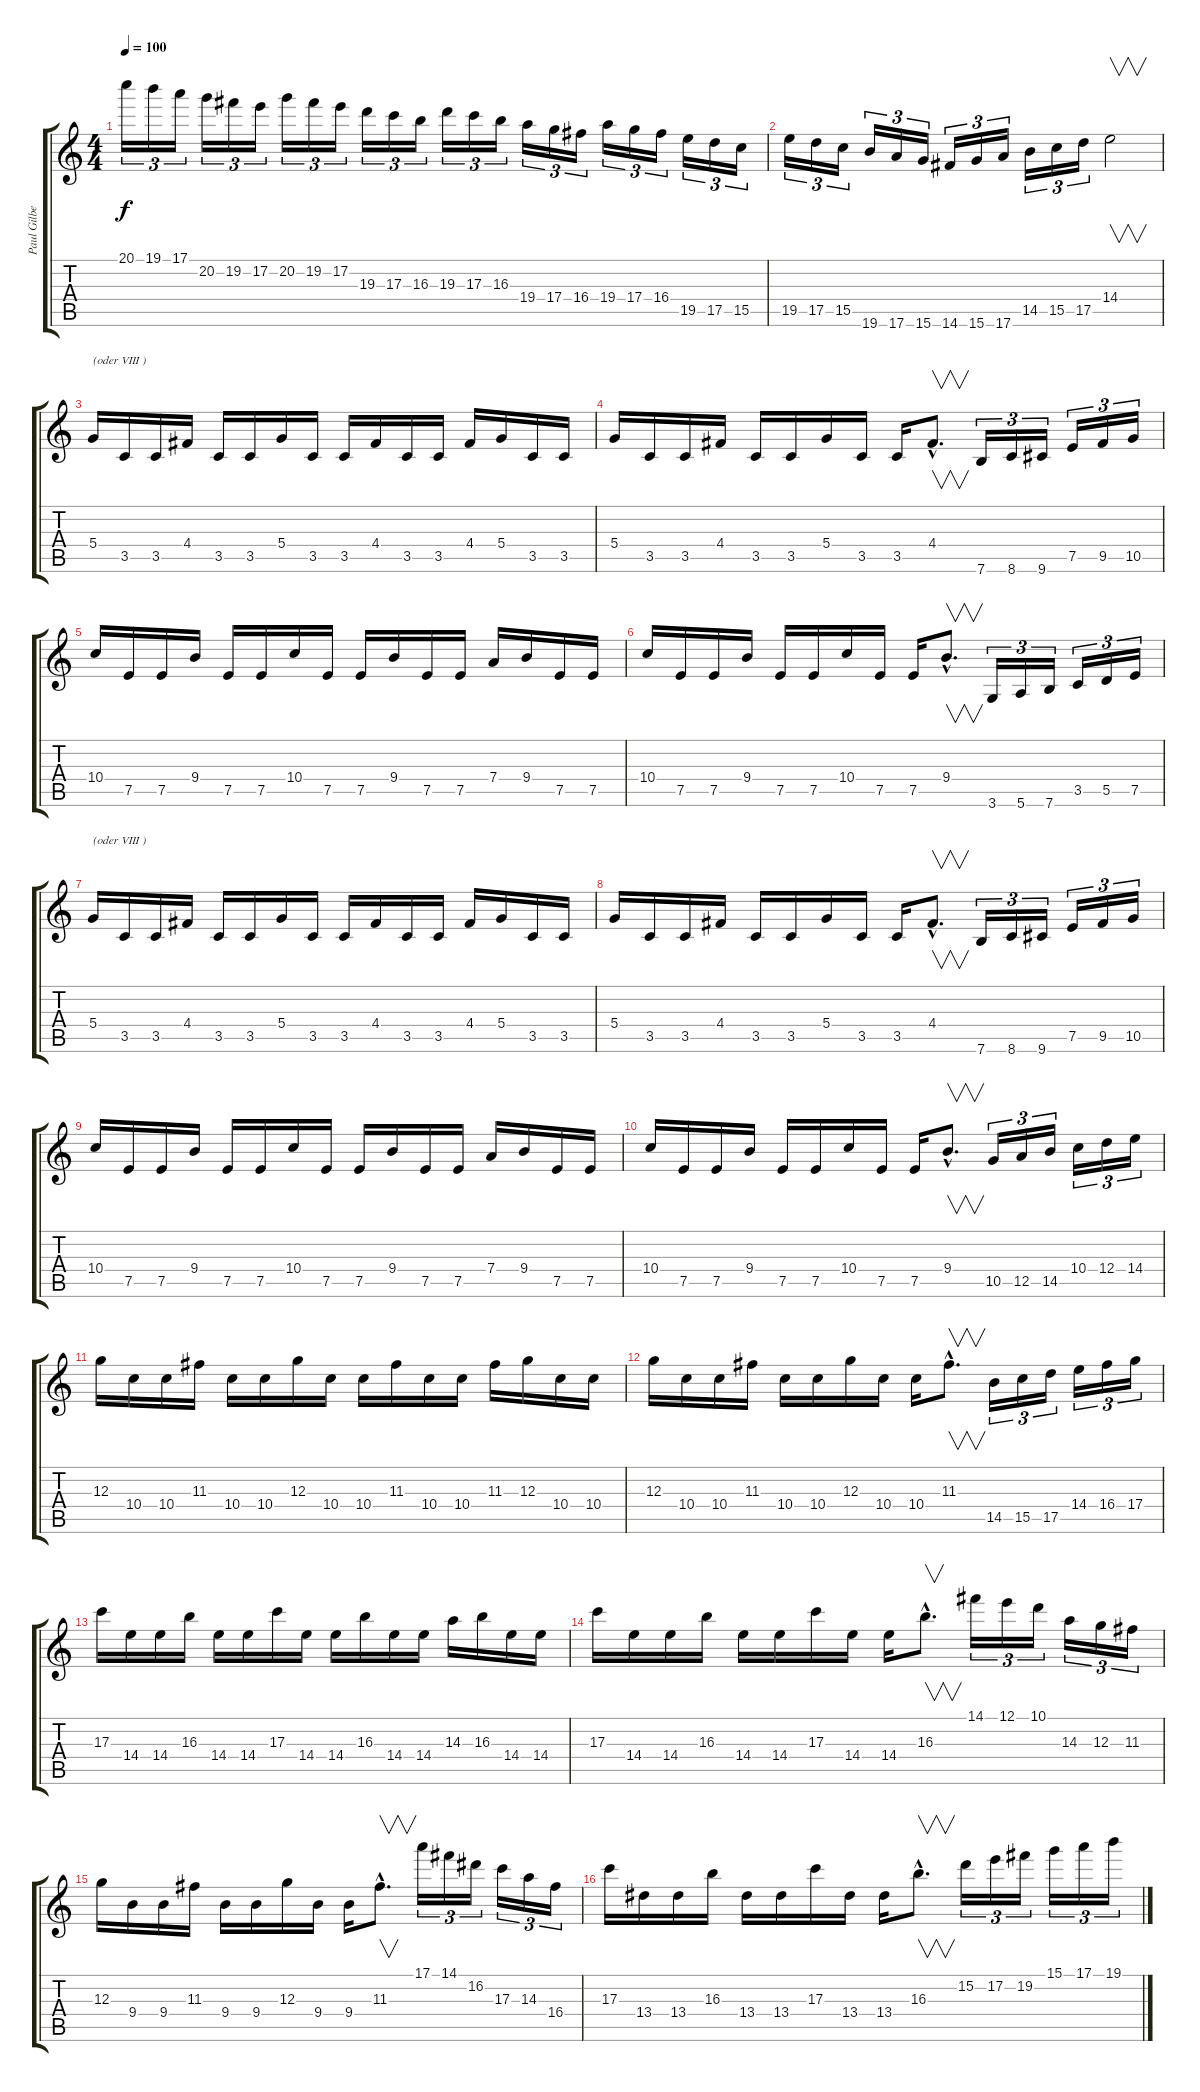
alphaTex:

\track ("Paul Gilbert" "Paul Gilbe") {instrument distortionguitar}
\staff {score tabs}
\tuning (E4 B3 G3 D3 A2 E2) {hide}
\ts (4 4)
\tempo 100
\clef g2
\ks c
20.1.16{tu (3 2) dy f} 19.1.16{tu (3 2)} 17.1.16{tu (3 2)} 20.2.16{tu (3 2)} 19.2.16{tu (3 2)} 17.2.16{tu (3 2)} 20.2.16{tu (3 2)} 19.2.16{tu (3 2)} 17.2.16{tu (3 2)} 19.3.16{tu (3 2)} 17.3.16{tu (3 2)} 16.3.16{tu (3 2)} 19.3.16{tu (3 2)} 17.3.16{tu (3 2)} 16.3.16{tu (3 2)} 19.4.16{tu (3 2)} 17.4.16{tu (3 2)} 16.4.16{tu (3 2)} 19.4.16{tu (3 2)} 17.4.16{tu (3 2)} 16.4.16{tu (3 2)} 19.5.16{tu (3 2)} 17.5.16{tu (3 2)} 15.5.16{tu (3 2)} |
19.5.16{tu (3 2)} 17.5.16{tu (3 2)} 15.5.16{tu (3 2)} 19.6.16{tu (3 2)} 17.6.16{tu (3 2)} 15.6.16{tu (3 2)} 14.6.16{tu (3 2)} 15.6.16{tu (3 2)} 17.6.16{tu (3 2)} 14.5.16{tu (3 2)} 15.5.16{tu (3 2)} 17.5.16{tu (3 2)} 14.4.2{v} |
5.4.16{txt "(oder VIII )"} 3.5.16 3.5.16 4.4.16 3.5.16 3.5.16 5.4.16 3.5.16 3.5.16 4.4.16 3.5.16 3.5.16 4.4.16 5.4.16 3.5.16 3.5.16 |
5.4.16 3.5.16 3.5.16 4.4.16 3.5.16 3.5.16 5.4.16 3.5.16 3.5.16 4.4{hac}.8{v d} 7.6.16{tu (3 2)} 8.6.16{tu (3 2)} 9.6.16{tu (3 2)} 7.5.16{tu (3 2)} 9.5.16{tu (3 2)} 10.5.16{tu (3 2)} |
10.4.16 7.5.16 7.5.16 9.4.16 7.5.16 7.5.16 10.4.16 7.5.16 7.5.16 9.4.16 7.5.16 7.5.16 7.4.16 9.4.16 7.5.16 7.5.16 |
10.4.16 7.5.16 7.5.16 9.4.16 7.5.16 7.5.16 10.4.16 7.5.16 7.5.16 9.4{hac}.8{v d} 3.6.16{tu (3 2)} 5.6.16{tu (3 2)} 7.6.16{tu (3 2)} 3.5.16{tu (3 2)} 5.5.16{tu (3 2)} 7.5.16{tu (3 2)} |
5.4.16{txt "(oder VIII )"} 3.5.16 3.5.16 4.4.16 3.5.16 3.5.16 5.4.16 3.5.16 3.5.16 4.4.16 3.5.16 3.5.16 4.4.16 5.4.16 3.5.16 3.5.16 |
5.4.16 3.5.16 3.5.16 4.4.16 3.5.16 3.5.16 5.4.16 3.5.16 3.5.16 4.4{hac}.8{v d} 7.6.16{tu (3 2)} 8.6.16{tu (3 2)} 9.6.16{tu (3 2)} 7.5.16{tu (3 2)} 9.5.16{tu (3 2)} 10.5.16{tu (3 2)} |
10.4.16 7.5.16 7.5.16 9.4.16 7.5.16 7.5.16 10.4.16 7.5.16 7.5.16 9.4.16 7.5.16 7.5.16 7.4.16 9.4.16 7.5.16 7.5.16 |
10.4.16 7.5.16 7.5.16 9.4.16 7.5.16 7.5.16 10.4.16 7.5.16 7.5.16 9.4{hac}.8{v d} 10.5.16{tu (3 2)} 12.5.16{tu (3 2)} 14.5.16{tu (3 2)} 10.4.16{tu (3 2)} 12.4.16{tu (3 2)} 14.4.16{tu (3 2)} |
12.3.16 10.4.16 10.4.16 11.3.16 10.4.16 10.4.16 12.3.16 10.4.16 10.4.16 11.3.16 10.4.16 10.4.16 11.3.16 12.3.16 10.4.16 10.4.16 |
12.3.16 10.4.16 10.4.16 11.3.16 10.4.16 10.4.16 12.3.16 10.4.16 10.4.16 11.3{hac}.8{v d} 14.5.16{tu (3 2)} 15.5.16{tu (3 2)} 17.5.16{tu (3 2)} 14.4.16{tu (3 2)} 16.4.16{tu (3 2)} 17.4.16{tu (3 2)} |
17.3.16 14.4.16 14.4.16 16.3.16 14.4.16 14.4.16 17.3.16 14.4.16 14.4.16 16.3.16 14.4.16 14.4.16 14.3.16 16.3.16 14.4.16 14.4.16 |
17.3.16 14.4.16 14.4.16 16.3.16 14.4.16 14.4.16 17.3.16 14.4.16 14.4.16 16.3{hac}.8{v d} 14.1.16{tu (3 2)} 12.1.16{tu (3 2)} 10.1.16{tu (3 2)} 14.3.16{tu (3 2)} 12.3.16{tu (3 2)} 11.3.16{tu (3 2)} |
12.3.16 9.4.16 9.4.16 11.3.16 9.4.16 9.4.16 12.3.16 9.4.16 9.4.16 11.3{hac}.8{v d} 17.1.16{tu (3 2)} 14.1.16{tu (3 2)} 16.2.16{tu (3 2)} 17.3.16{tu (3 2)} 14.3.16{tu (3 2)} 16.4.16{tu (3 2)} |
17.3.16 13.4.16 13.4.16 16.3.16 13.4.16 13.4.16 17.3.16 13.4.16 13.4.16 16.3{hac}.8{v d} 15.2.16{tu (3 2)} 17.2.16{tu (3 2)} 19.2.16{tu (3 2)} 15.1.16{tu (3 2)} 17.1.16{tu (3 2)} 19.1.16{tu (3 2)}
